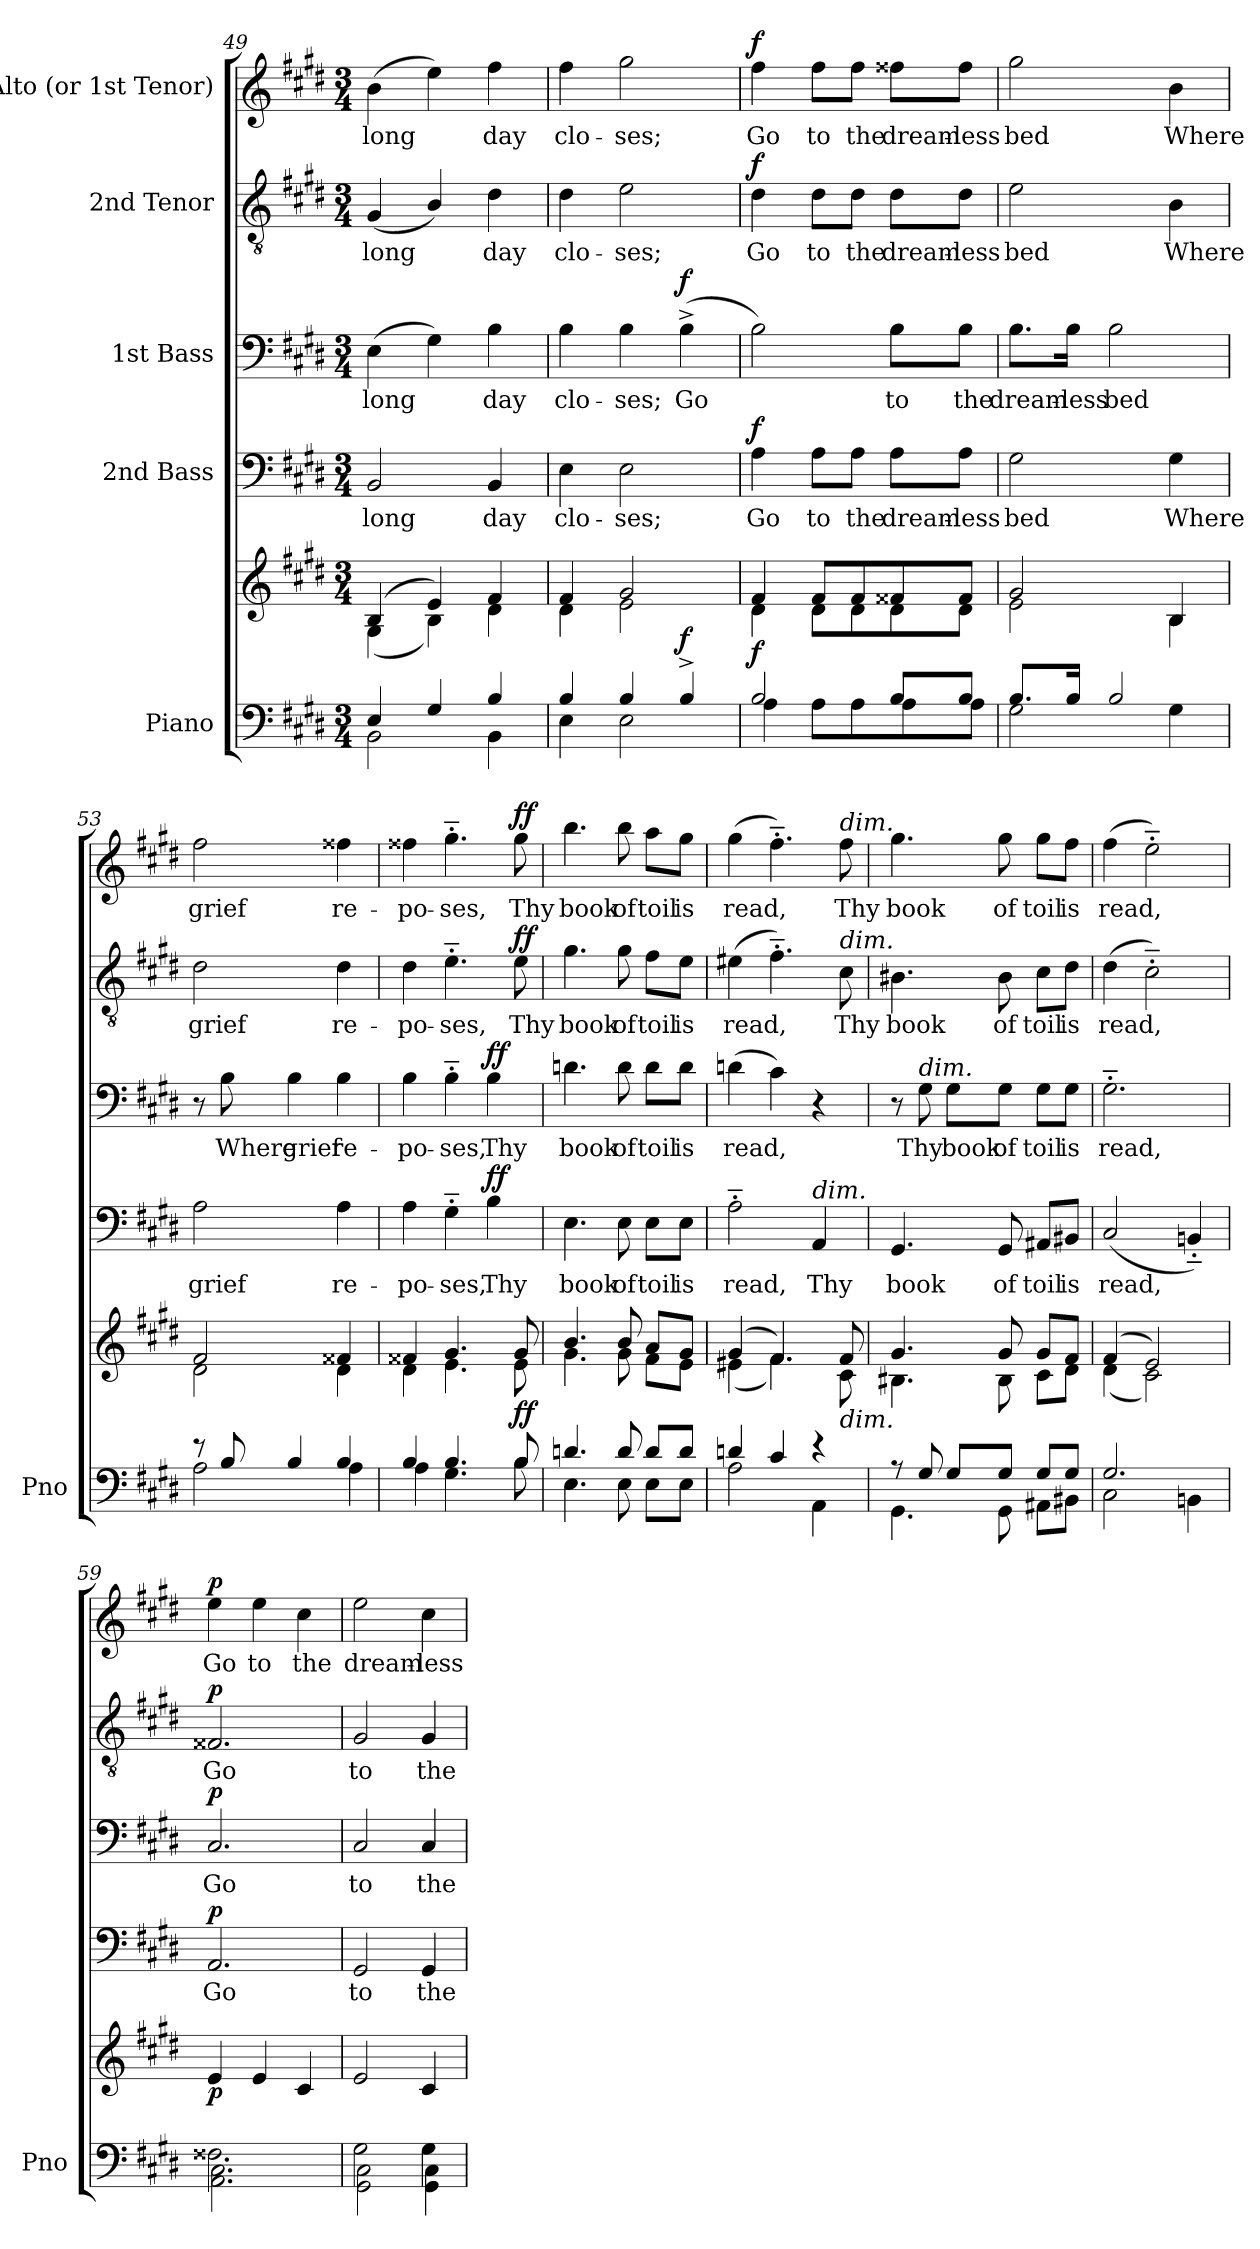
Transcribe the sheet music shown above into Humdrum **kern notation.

**kern	**kern	**dynam	**kern	**text	**dynam	**kern	**text	**dynam	**kern	**text	**dynam	**kern	**text	**dynam
*part5	*part5	*part5	*part4	*part4	*part4	*part3	*part3	*part3	*part2	*part2	*part2	*part1	*part1	*part1
*staff6	*staff5	*staff5/6	*staff4	*staff4	*staff4	*staff3	*staff3	*staff3	*staff2	*staff2	*staff2	*staff1	*staff1	*staff1
*I"Piano	*	*	*I"2nd Bass	*	*	*I"1st Bass	*	*	*I"2nd Tenor	*	*	*I"Alto (or 1st Tenor)	*	*
*I'Pno	*	*	*	*	*	*	*	*	*	*	*	*	*	*
*clefF4	*clefG2	*	*clefF4	*	*	*clefF4	*	*	*clefGv2	*	*	*clefG2	*	*
*k[f#c#g#d#]	*k[f#c#g#d#]	*	*k[f#c#g#d#]	*	*	*k[f#c#g#d#]	*	*	*k[f#c#g#d#]	*	*	*k[f#c#g#d#]	*	*
*M3/4	*M3/4	*	*M3/4	*	*	*M3/4	*	*	*M3/4	*	*	*M3/4	*	*
=49	=49	=49	=49	=49	=49	=49	=49	=49	=49	=49	=49	=49	=49	=49
*^	*^	*	*	*	*	*	*	*	*	*	*	*	*	*
!	!	!	!	!	!	!LO:LY:b	!	!	!LO:LY:b	!	!	!LO:LY:b	!	!	!LO:LY:b	!
4E/	2BB\	(4B/	(4G#\	.	2BB/	long	.	(4E\	long	.	(4G#/	long	.	(4b\	long	.
4G#/	.	4e/)	4B\)	.	.	.	.	4G#\)	.	.	4B/)	.	.	4ee\)	.	.
!	!	!	!	!	!	!LO:LY:b	!	!	!LO:LY:b	!	!	!LO:LY:b	!	!	!LO:LY:b	!
4B/	4BB\	4f#/	4d#\	.	4BB/	day	.	4B\	day	.	4d#\	day	.	4ff#\	day	.
=50	=50	=50	=50	=50	=50	=50	=50	=50	=50	=50	=50	=50	=50	=50	=50	=50
!	!	!	!	!	!	!LO:LY:b	!	!	!LO:LY:b	!	!	!LO:LY:b	!	!	!LO:LY:b	!
4B/	4E\	4f#/	4d#\	.	4E\	clo-	.	4B\	clo-	.	4d#\	clo-	.	4ff#\	clo-	.
!	!	!	!	!	!	!LO:LY:b	!	!	!LO:LY:b	!	!	!LO:LY:b	!	!	!LO:LY:b	!
4B/	2E\	2g#/	2e\	.	2E\	-ses;	.	4B\	-ses;	.	2e\	-ses;	.	2gg#\	-ses;	.
!	!	!	!	!LO:DY:a=2	!	!	!	!	!LO:LY:b	!LO:DY:a	!	!	!	!	!	!
4B^/	.	.	.	f	.	.	.	(4B^\	Go	f	.	.	.	.	.	.
!!LO:LB:g=z
=51	=51	=51	=51	=51	=51	=51	=51	=51	=51	=51	=51	=51	=51	=51	=51	=51
!	!	!	!	!LO:DY:a=2	!	!LO:LY:b	!LO:DY:a	!	!	!	!	!LO:LY:b	!LO:DY:a	!	!LO:LY:b	!LO:DY:a
2B/	4A\	4f#/	4d#\	f	4A\	Go	f	2B\)	.	.	4d#\	Go	f	4ff#\	Go	f
!	!	!	!	!	!	!LO:LY:b	!	!	!	!	!	!LO:LY:b	!	!	!LO:LY:b	!
.	8A\L	8f#/L	8d#\L	.	8A\L	to	.	.	.	.	8d#\L	to	.	8ff#\L	to	.
!	!	!	!	!	!	!LO:LY:b	!	!	!	!	!	!LO:LY:b	!	!	!LO:LY:b	!
.	8A\	8f#/	8d#\	.	8A\J	the	.	.	.	.	8d#\J	the	.	8ff#\J	the	.
!	!	!	!	!	!	!LO:LY:b	!	!	!LO:LY:b	!	!	!LO:LY:b	!	!	!LO:LY:b	!
8B/L	8A\	8f##X/	8d#\	.	8A\L	dream-	.	8B\L	to	.	8d#\L	dream-	.	8ff##X\L	dream-	.
!	!	!	!	!	!	!LO:LY:b	!	!	!LO:LY:b	!	!	!LO:LY:b	!	!	!LO:LY:b	!
8B/J	8A\J	8f##/J	8d#\J	.	8A\J	-less	.	8B\J	the	.	8d#\J	-less	.	8ff##\J	-less	.
=52	=52	=52	=52	=52	=52	=52	=52	=52	=52	=52	=52	=52	=52	=52	=52	=52
!	!	!	!	!	!	!LO:LY:b	!	!	!LO:LY:b	!	!	!LO:LY:b	!	!	!LO:LY:b	!
8.B/L	2G#\	2g#/	2e\	.	2G#\	bed	.	8.B\L	dream-	.	2e\	bed	.	2gg#\	bed	.
!	!	!	!	!	!	!	!	!	!LO:LY:b	!	!	!	!	!	!	!
16B/Jk	.	.	.	.	.	.	.	16B\Jk	-less	.	.	.	.	.	.	.
!	!	!	!	!	!	!	!	!	!LO:LY:b	!	!	!	!	!	!	!
2B/	.	.	.	.	.	.	.	2B\	bed	.	.	.	.	.	.	.
!	!	!	!	!	!	!LO:LY:b	!	!	!	!	!	!LO:LY:b	!	!	!LO:LY:b	!
.	4G#\	4B/	4B\	.	4G#\	Where	.	.	.	.	4B\	Where	.	4b\	Where	.
=53	=53	=53	=53	=53	=53	=53	=53	=53	=53	=53	=53	=53	=53	=53	=53	=53
!	!	!	!	!	!	!LO:LY:b	!	!	!	!	!	!LO:LY:b	!	!	!LO:LY:b	!
8r	2A\	2f#/	2d#\	.	2A\	grief	.	8r	.	.	2d#\	grief	.	2ff#\	grief	.
!	!	!	!	!	!	!	!	!	!LO:LY:b	!	!	!	!	!	!	!
8B/	.	.	.	.	.	.	.	8B\	Where	.	.	.	.	.	.	.
!	!	!	!	!	!	!	!	!	!LO:LY:b	!	!	!	!	!	!	!
4B/	.	.	.	.	.	.	.	4B\	grief	.	.	.	.	.	.	.
!	!	!	!	!	!	!LO:LY:b	!	!	!LO:LY:b	!	!	!LO:LY:b	!	!	!LO:LY:b	!
4B/	4A\	4f##X/	4d#\	.	4A\	re-	.	4B\	re-	.	4d#\	re-	.	4ff##X\	re-	.
=54	=54	=54	=54	=54	=54	=54	=54	=54	=54	=54	=54	=54	=54	=54	=54	=54
!	!	!	!	!	!	!LO:LY:b	!	!	!LO:LY:b	!	!	!LO:LY:b	!	!	!LO:LY:b	!
4B/	4A\	4f##X/	4d#\	.	4A\	-po-	.	4B\	-po-	.	4d#\	-po-	.	4ff##X\	-po-	.
!	!	!	!	!	!	!LO:LY:b	!	!	!LO:LY:b	!	!	!LO:LY:b	!	!	!LO:LY:b	!
4.B/	4.G#\	4.g#/	4.e\	.	4G#'~\	-ses,	.	4B'~\	-ses,	.	4.e'~\	-ses,	.	4.gg#'~\	-ses,	.
!	!	!	!	!	!	!LO:LY:b	!LO:DY:a	!	!LO:LY:b	!LO:DY:a	!	!	!	!	!	!
.	.	.	.	.	4B\	Thy	ff	4B\	Thy	ff	.	.	.	.	.	.
!	!	!	!	!LO:DY:a=2	!	!	!	!	!	!	!	!LO:LY:b	!LO:DY:a	!	!LO:LY:b	!LO:DY:a
8B/	8B\	8g#/	8e\	ff	.	.	.	.	.	.	8e\	Thy	ff	8gg#\	Thy	ff
=55	=55	=55	=55	=55	=55	=55	=55	=55	=55	=55	=55	=55	=55	=55	=55	=55
!	!	!	!	!	!	!LO:LY:b	!	!	!LO:LY:b	!	!	!LO:LY:b	!	!	!LO:LY:b	!
4.dn/	4.E\	4.b/	4.g#\	.	4.E\	book	.	4.dn\	book	.	4.g#\	book	.	4.bb\	book	.
!	!	!	!	!	!	!LO:LY:b	!	!	!LO:LY:b	!	!	!LO:LY:b	!	!	!LO:LY:b	!
8d/	8E\	8b/	8g#\	.	8E\	of	.	8d\	of	.	8g#\	of	.	8bb\	of	.
!	!	!	!	!	!	!LO:LY:b	!	!	!LO:LY:b	!	!	!LO:LY:b	!	!	!LO:LY:b	!
8d/L	8E\L	8a/L	8f#\L	.	8E\L	toil	.	8d\L	toil	.	8f#\L	toil	.	8aa\L	toil	.
!	!	!	!	!	!	!LO:LY:b	!	!	!LO:LY:b	!	!	!LO:LY:b	!	!	!LO:LY:b	!
8d/J	8E\J	8g#/J	8e\J	.	8E\J	is	.	8d\J	is	.	8e\J	is	.	8gg#\J	is	.
!!LO:PB:g=z
=56	=56	=56	=56	=56	=56	=56	=56	=56	=56	=56	=56	=56	=56	=56	=56	=56
!	!	!	!	!	!	!LO:LY:b	!	!	!LO:LY:b	!	!	!LO:LY:b	!	!	!LO:LY:b	!
4dn/	2A\	(4g#/	(4e#X\	.	2A'~\	read,	.	(4dn\	read,	.	(4e#X\	read,	.	(4gg#\	read,	.
4c#/	.	4.f#/)	4.f#\)	.	.	.	.	4c#\)	.	.	4.f#'~\)	.	.	4.ff#'~\)	.	.
!	!	!	!	!	!LO:TX:a:i:t=dim.	!	!	!	!	!	!	!	!	!	!	!
!	!	!	!	!	!	!LO:LY:b	!	!	!	!	!	!	!	!	!	!
4r	4AA\	.	.	.	4AA/	Thy	.	4r	.	.	.	.	.	.	.	.
!	!	!	!	!	!	!	!	!	!	!	!	!	!	!LO:TX:a:i:t=dim.	!	!
!	!	!	!	!	!	!	!	!	!	!	!LO:TX:a:i:t=dim.	!	!	!	!	!
!	!	!LO:TX:b:i:t=dim.	!	!	!	!	!	!	!	!	!	!	!	!	!	!
!	!	!	!	!	!	!	!	!	!	!	!	!LO:LY:b	!	!	!LO:LY:b	!
.	.	8f#/	8c#\	.	.	.	.	.	.	.	8c#\	Thy	.	8ff#\	Thy	.
=57	=57	=57	=57	=57	=57	=57	=57	=57	=57	=57	=57	=57	=57	=57	=57	=57
!	!	!	!	!	!	!LO:LY:b	!	!	!	!	!	!LO:LY:b	!	!	!LO:LY:b	!
8r	4.GG#\	4.g#/	4.B#X\	.	4.GG#/	book	.	8r	.	.	4.B#X\	book	.	4.gg#\	book	.
!	!	!	!	!	!	!	!	!LO:TX:a:i:t=dim.	!	!	!	!	!	!	!	!
!	!	!	!	!	!	!	!	!	!LO:LY:b	!	!	!	!	!	!	!
8G#/	.	.	.	.	.	.	.	8G#\	Thy	.	.	.	.	.	.	.
!	!	!	!	!	!	!	!	!	!LO:LY:b	!	!	!	!	!	!	!
8G#/L	.	.	.	.	.	.	.	8G#\L	book	.	.	.	.	.	.	.
!	!	!	!	!	!	!LO:LY:b	!	!	!LO:LY:b	!	!	!LO:LY:b	!	!	!LO:LY:b	!
8G#/J	8GG#\	8g#/	8B#\	.	8GG#/	of	.	8G#\J	of	.	8B#\	of	.	8gg#\	of	.
!	!	!	!	!	!	!LO:LY:b	!	!	!LO:LY:b	!	!	!LO:LY:b	!	!	!LO:LY:b	!
8G#/L	8AA#X\L	8g#/L	8c#\L	.	8AA#X/L	toil	.	8G#\L	toil	.	8c#\L	toil	.	8gg#\L	toil	.
!	!	!	!	!	!	!LO:LY:b	!	!	!LO:LY:b	!	!	!LO:LY:b	!	!	!LO:LY:b	!
8G#/J	8BB#X\J	8f#/J	8d#\J	.	8BB#X/J	is	.	8G#\J	is	.	8d#\J	is	.	8ff#\J	is	.
=58	=58	=58	=58	=58	=58	=58	=58	=58	=58	=58	=58	=58	=58	=58	=58	=58
!	!	!	!	!	!	!LO:LY:b	!	!	!LO:LY:b	!	!	!LO:LY:b	!	!	!LO:LY:b	!
2.G#/	2C#\	(4f#/	(4d#\	.	(2C#/	read,	.	2.G#'~\	read,	.	(4d#\	read,	.	(4ff#\	read,	.
.	.	2e/)	2c#\)	.	.	.	.	.	.	.	2c#'~\)	.	.	2ee'~\)	.	.
.	4BBn\	.	.	.	4BBn'~/)	.	.	.	.	.	.	.	.	.	.	.
*	*	*v	*v	*	*	*	*	*	*	*	*	*	*	*	*	*
=59	=59	=59	=59	=59	=59	=59	=59	=59	=59	=59	=59	=59	=59	=59	=59
!	!	!	!LO:DY:b	!	!LO:LY:b	!LO:DY:a	!	!LO:LY:b	!LO:DY:a	!	!LO:LY:b	!LO:DY:a	!	!LO:LY:b	!LO:DY:a
2.F##X\	2.AA\ 2.C#\	4e/	p	2.AA/	Go	p	2.C#/	Go	p	2.F##X/	Go	p	4ee\	Go	p
!	!	!	!	!	!	!	!	!	!	!	!	!	!	!LO:LY:b	!
.	.	4e/	.	.	.	.	.	.	.	.	.	.	4ee\	to	.
!	!	!	!	!	!	!	!	!	!	!	!	!	!	!LO:LY:b	!
.	.	4c#/	.	.	.	.	.	.	.	.	.	.	4cc#\	the	.
=60	=60	=60	=60	=60	=60	=60	=60	=60	=60	=60	=60	=60	=60	=60	=60
!	!	!	!	!	!LO:LY:b	!	!	!LO:LY:b	!	!	!LO:LY:b	!	!	!LO:LY:b	!
2G#\	2GG#\ 2C#\	2e/	.	2GG#/	to	.	2C#/	to	.	2G#/	to	.	2ee\	dream-	.
!	!	!	!	!	!LO:LY:b	!	!	!LO:LY:b	!	!	!LO:LY:b	!	!	!LO:LY:b	!
4G#\	4GG#\ 4C#\	4c#/	.	4GG#/	the	.	4C#/	the	.	4G#/	the	.	4cc#\	-less	.
*v	*v	*	*	*	*	*	*	*	*	*	*	*	*	*	*
=	=	=	=	=	=	=	=	=	=	=	=	=	=	=
*-	*-	*-	*-	*-	*-	*-	*-	*-	*-	*-	*-	*-	*-	*-
